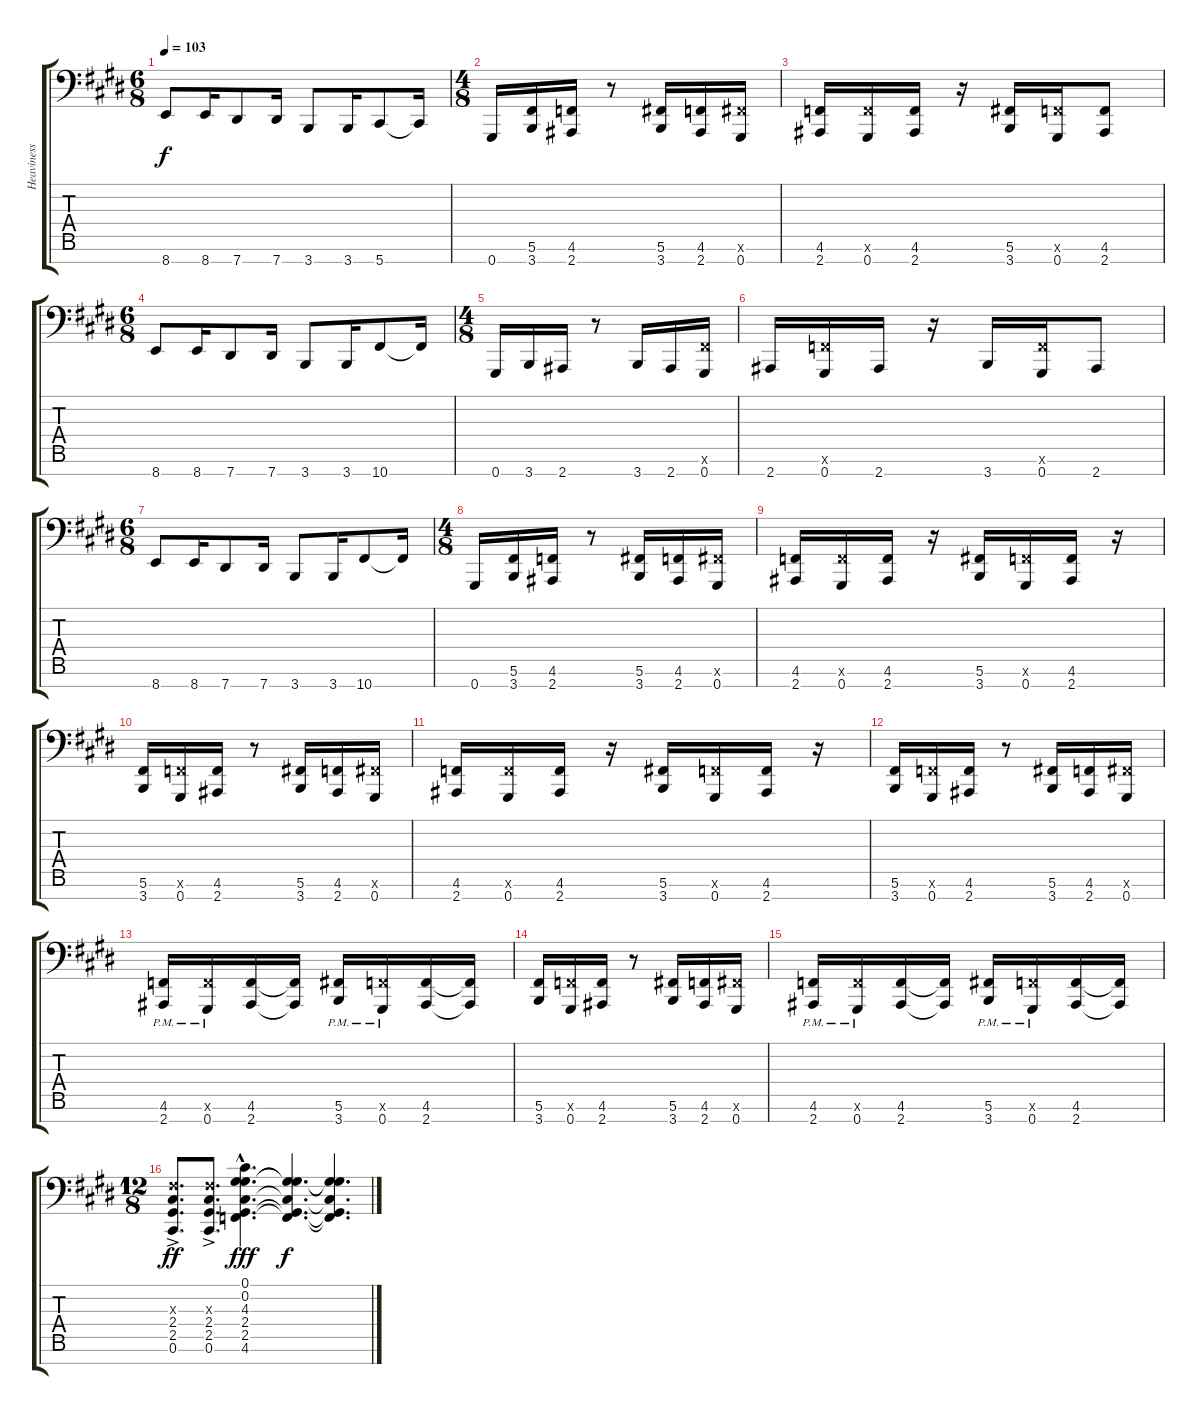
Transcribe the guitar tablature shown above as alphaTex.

\track ("Heaviness" "Heaviness") {instrument lead5charang}
\staff {score tabs}
\tuning (Db4 Ab3 E3 B2 Gb2 Db2 Ab1) {hide}
\ts (6 8)
\tempo 103
\clef f4
\ks e
8.7.8{dy f} 8.7.16 7.7.8 7.7.16 3.7.8 3.7.16 5.7.8 5.7{t}.16 |
\ts (4 8)
\ks c#minor
0.7.16 (5.6 3.7).16 (4.6 2.7).16 r.8 (5.6 3.7).16 (4.6 2.7).16 (5.6{x} 0.7).16 |
(4.6 2.7).16 (4.6{x} 0.7).16 (4.6 2.7).16 r.16 (5.6 3.7).16 (4.6{x} 0.7).16 (4.6 2.7).8 |
\ts (6 8)
8.7.8 8.7.16 7.7.8 7.7.16 3.7.8 3.7.16 10.7.8 10.7{t}.16 |
\ts (4 8)
\ks e
0.7.16 3.7.16 2.7.16 r.8 3.7.16 2.7.16 (5.6{x} 0.7).16 |
\ks c#minor
2.7.16 (4.6{x} 0.7).16 2.7.16 r.16 3.7.16 (4.6{x} 0.7).16 2.7.8 |
\ts (6 8)
8.7.8 8.7.16 7.7.8 7.7.16 3.7.8 3.7.16 10.7.8 10.7{t}.16 |
\ts (4 8)
\ks e
0.7.16 (5.6 3.7).16 (4.6 2.7).16 r.8 (5.6 3.7).16 (4.6 2.7).16 (5.6{x} 0.7).16 |
\ks c#minor
(4.6 2.7).16 (4.6{x} 0.7).16 (4.6 2.7).16 r.16 (5.6 3.7).16 (4.6{x} 0.7).16 (4.6 2.7).16 r.16 |
(5.6 3.7).16 (4.6{x} 0.7).16 (4.6 2.7).16 r.8 (5.6 3.7).16 (4.6 2.7).16 (5.6{x} 0.7).16 |
(4.6 2.7).16 (4.6{x} 0.7).16 (4.6 2.7).16 r.16 (5.6 3.7).16 (4.6{x} 0.7).16 (4.6 2.7).16 r.16 |
\ks e
(5.6 3.7).16 (4.6{x} 0.7).16 (4.6 2.7).16 r.8 (5.6 3.7).16 (4.6 2.7).16 (5.6{x} 0.7).16 |
\ks c#minor
(4.6{pm} 2.7{pm}).16 (4.6{pm x} 0.7{pm}).16 (4.6 2.7).16 (4.6{t} 2.7{t}).16 (5.6{pm} 3.7{pm}).16 (4.6{pm x} 0.7{pm}).16 (4.6 2.7).16 (4.6{t} 2.7{t}).16 |
(5.6 3.7).16 (4.6{x} 0.7).16 (4.6 2.7).16 r.8 (5.6 3.7).16 (4.6 2.7).16 (5.6{x} 0.7).16 |
(4.6{pm} 2.7{pm}).16 (4.6{pm x} 0.7{pm}).16 (4.6 2.7).16 (4.6{t} 2.7{t}).16 (5.6{pm} 3.7{pm}).16 (4.6{pm x} 0.7{pm}).16 (4.6 2.7).16 (4.6{t} 2.7{t}).16 |
\ts (12 8)
\ks e
(2.3{ac x} 2.4{ac} 2.5{ac} 0.6{ac}).8{d dy ff} (2.3{ac x} 2.4{ac} 2.5{ac} 0.6{ac}).8{d} (0.1 0.2{hac} 4.3{hac} 2.4{hac} 2.5{hac} 4.6{hac}).4{d dy fff} (0.2{t} 4.3{t} 2.4{t} 2.5{t} 4.6{t}).4{d dy f} (0.2{t} 4.3{t} 2.4{t} 2.5{t} 4.6{t}).4{d}
